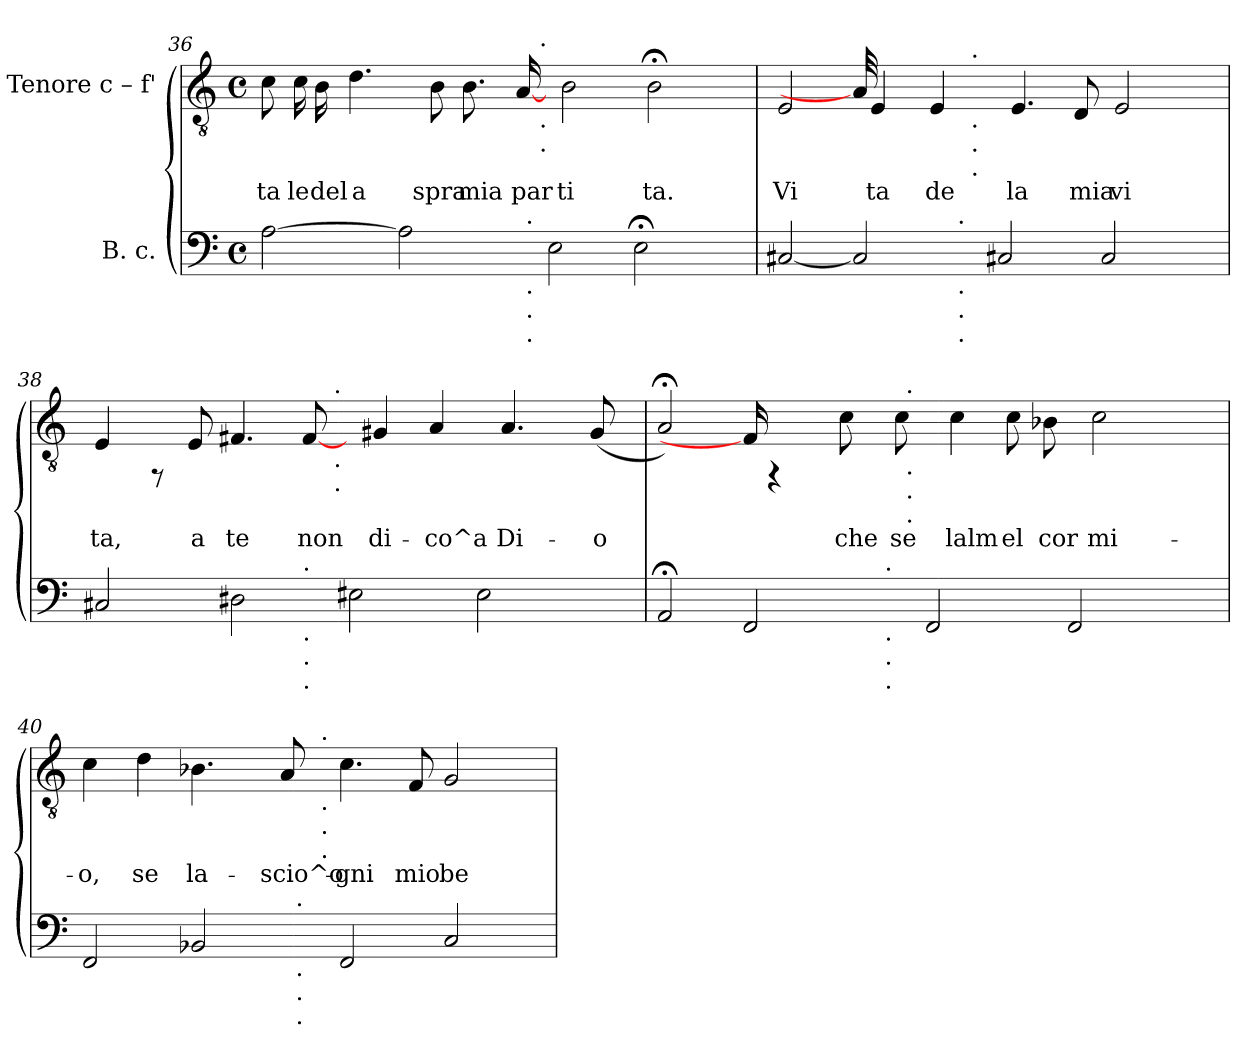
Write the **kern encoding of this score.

**kern	**kern	**text
*part2	*part1	*part1
*staff2	*staff1	*staff1
*I"B. c.	*I"Tenore  c – f'	*
*clefF4	*clefGv2	*
*k[]	*k[]	*
*C:	*C:	*
*M4/4	*M4/4	*
*met(c)	*met(c)	*
=36	=36	=36
!	!	!LO:LY:b:cj
*^	*^	*
[>2A\	2ryy	8c\	2ryy	ta
!	!	!	!	!LO:LY:b:cj
.	.	16c\	.	le
!	!	!	!	!LO:LY:b:cj
.	.	16B\	.	del
!	!	!	!	!LO:LY:b:cj
.	.	4.d\	.	a
2A\]	4ryy	.	4ryy	.
!	!	!	!	!LO:LY:b:cj
.	.	8B\	.	spra
!	!	!	!	!LO:LY:b:cj
.	8ryy	8.B\	8...ryy	mia
.	16ryy	.	.	.
!	!	!	!	!LO:LY:b:cj
.	64ryy	[16A/	.	par
!	!LO:TX:a:t=.	!	!	!
!	!LO:TX:b:t=.	!	!	!
!	!LO:TX:b:t=.	!	!	!
!	!LO:TX:b:t=.	!	!	!
.	1ryy	.	.	.
!	!	!	!LO:TX:a:t=.	!
!	!	!	!LO:TX:b:t=.	!
!	!	!	!LO:TX:b:t=.	!
.	.	.	1ryy	.
2E\	.	32ryy	.	.
!	!	!	!	!LO:LY:b:cj
.	.	2B\	.	ti
2E;<\	.	.	.	.
!	!	!	!	!LO:LY:b:cj
.	.	2B;<\	.	ta.
.	16ryy	.	.	.
.	.	.	32.ryy	.
32ryy	.	.	.	.
.	64ryy	.	.	.
=37	=37	=37	=37	=37
!	!	!	!	!LO:LY:b:cj
[<2C#X/	2..ryy	2E/	2ryy	Vi
2C#/]	.	32A/]	4ryy	.
!	!	!	!	!LO:LY:b:cj
.	.	4E/	.	ta
.	.	.	8ryy	.
!	!	!	!	!LO:LY:b:cj
.	.	4E/	.	de
!	!LO:TX:a:t=.	!	!	!
!	!LO:TX:b:t=.	!	!	!
!	!LO:TX:b:t=.	!	!	!
!	!LO:TX:b:t=.	!	!	!
.	1ryy	.	32ryy	.
!	!	!	!LO:TX:a:t=.	!
!	!	!	!LO:TX:b:t=.	!
!	!	!	!LO:TX:b:t=.	!
!	!	!	!LO:TX:b:t=.	!
.	.	.	1ryy	.
2C#X/	.	.	.	.
!	!	!	!	!LO:LY:b:cj
.	.	4.E/	.	la
!	!	!	!	!LO:LY:b:cj
.	.	8D/	.	mia
2C#/	.	.	.	.
!	!	!	!	!LO:LY:b:cj
.	.	2E/	.	vi
.	8ryy	.	.	.
.	.	.	8ryy	.
32ryy	32ryy	.	.	.
!!LO:PB:g=z	!!
=38	=38	=38	=38	=38
!	!	!	!	!LO:LY:b:cj
2C#X/	2..ryy	4E/	2ryy	ta,
.	.	8rFF	.	.
!	!	!	!	!LO:LY:b:cj
.	.	8E/	.	a
!	!	!	!	!LO:LY:b:cj
2D#\	.	4.F#X/	4...ryy	te
!	!LO:TX:a:t=.	!	!	!
!	!LO:TX:b:t=.	!	!	!
!	!LO:TX:b:t=.	!	!	!
!	!LO:TX:b:t=.	!	!	!
!	!	!	!	!LO:LY:b:cj
.	1ryy	[8F#/	.	non
!	!	!	!LO:TX:a:t=.	!
!	!	!	!LO:TX:b:t=.	!
!	!	!	!LO:TX:b:t=.	!
.	.	.	1ryy	.
2E#\	.	16ryy	.	.
!	!	!	!	!LO:LY:b:cj
.	.	4G#X/	.	di-
!	!	!	!	!LO:LY:b:cj
.	.	4A/	.	-co^a
2E#\	.	.	.	.
!	!	!	!	!LO:LY:b:cj
.	.	4.A/	.	Di-
.	8.ryy	.	.	.
!	!	!	!	!LO:LY:b:cj
.	.	(<8G#/	.	-o
.	.	.	16.ryy	.
16ryy	.	.	.	.
=39	=39	=39	=39	=39
!	!	!	!	!LO:LY:b:cj
2AA;</	2ryy	2A;</)	2ryy	.
2FF/	4ryy	16F#/]	4ryy	.
.	.	4rFF	.	.
.	8ryy	.	8ryy	.
!	!	!	!	!LO:LY:b:cj
.	.	8c\	.	che
.	32.ryy	.	16ryy	.
!	!LO:TX:a:t=.	!	!	!
!	!LO:TX:b:t=.	!	!	!
!	!LO:TX:b:t=.	!	!	!
!	!LO:TX:b:t=.	!	!	!
.	1ryy	.	.	.
!	!	!	!	!LO:LY:b:cj
.	.	8c\	64ryy	se
!	!	!	!LO:TX:a:t=.	!
!	!	!	!LO:TX:b:t=.	!
!	!	!	!LO:TX:b:t=.	!
!	!	!	!LO:TX:b:t=.	!
.	.	.	1ryy	.
2FF/	.	.	.	.
!	!	!	!	!LO:LY:b:cj
.	.	4c\	.	lalm
!	!	!	!	!LO:LY:b:cj
.	.	8c\	.	el
!	!	!	!	!LO:LY:b:cj
.	.	8B-X\	.	cor
2FF/	.	.	.	.
!	!	!	!	!LO:LY:b:cj
.	.	2c\	.	mi-
.	8ryy	.	.	.
.	.	.	16..ryy	.
16ryy	.	.	.	.
.	64ryy	.	.	.
=40	=40	=40	=40	=40
!	!	!	!	!LO:LY:b:cj
2FF/	2ryy	4c\	2ryy	-o,
!	!	!	!	!LO:LY:b:cj
.	.	4d\	.	se
!	!	!	!	!LO:LY:b:cj
2BB-X/	4ryy	4.B-X\	4ryy	la-
.	8ryy	.	8ryy	.
!	!	!	!	!LO:LY:b:cj
.	32ryy	8A/	16ryy	-scio^o-
!	!LO:TX:a:t=.	!	!	!
!	!LO:TX:b:t=.	!	!	!
!	!LO:TX:b:t=.	!	!	!
!	!LO:TX:b:t=.	!	!	!
.	1ryy	.	.	.
.	.	.	64ryy	.
!	!	!	!LO:TX:a:t=.	!
!	!	!	!LO:TX:b:t=.	!
!	!	!	!LO:TX:b:t=.	!
!	!	!	!LO:TX:b:t=.	!
.	.	.	1ryy	.
!	!	!	!	!LO:LY:b:cj
2FF/	.	4.c\	.	-gni
!	!	!	!	!LO:LY:b:cj
.	.	8F/	.	mio
!	!	!	!	!LO:LY:b:cj
2C/	.	2G/	.	be-
.	16.ryy	.	.	.
.	.	.	32.ryy	.
*v	*v	*	*	*
*	*v	*v	*
=	=	=
*-	*-	*-
